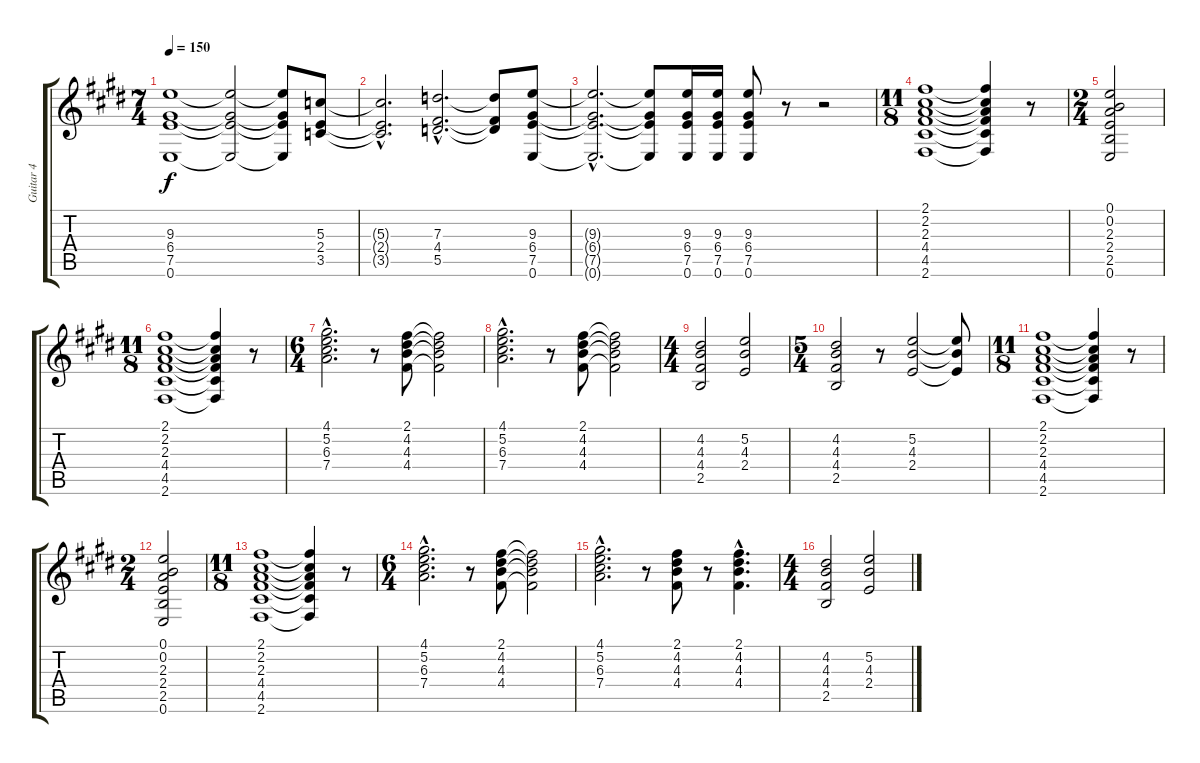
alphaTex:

\track ("Guitar 4" "Guitar 4") {instrument distortionguitar}
\staff {score tabs}
\tuning (E4 B3 G3 D3 A2 E2) {hide}
\ts (7 4)
\tempo 150
\clef g2
\ks e
(9.3{t} 6.4{t} 7.5{t} 0.6{t}).1{dy f} (9.3{t} 6.4{t} 7.5{t} 0.6{t}).2 (9.3{t} 6.4{t} 7.5{t} 0.6{t}).8 (5.3 2.4 3.5).8 |
(5.3{hac t} 2.4{hac t} 3.5{hac t}).2{d} (7.3{hac} 4.4{hac} 5.5{hac}).2{d} (7.3{t} 4.4{t} 5.5{t}).8 (9.3 6.4 7.5 0.6).8 |
(9.3{hac t} 6.4{hac t} 7.5{hac t} 0.6{hac t}).2{d} (9.3{t} 6.4{t} 7.5{t} 0.6{t}).8 (9.3 6.4 7.5 0.6).16 (9.3 6.4 7.5 0.6).16 (9.3 6.4 7.5 0.6).8 r.8 r.2 |
\ts (11 8)
\section ("" "")
(2.1 2.2 2.3 4.4 4.5 2.6).1{volume 11} (2.1{t} 2.2{t} 2.3{t} 4.4{t} 4.5{t} 2.6{t}).4 r.8 |
\ts (2 4)
(0.1 0.2 2.3 2.4 2.5 0.6).2 |
\ts (11 8)
(2.1 2.2 2.3 4.4 4.5 2.6).1 (2.1{t} 2.2{t} 2.3{t} 4.4{t} 4.5{t} 2.6{t}).4 r.8 |
\ts (6 4)
(4.1{hac} 5.2{hac} 6.3{hac} 7.4{hac}).2{d} r.8 (2.1 4.2 4.3 4.4).8 (2.1{t} 4.2{t} 4.3{t} 4.4{t}).2 |
(4.1{hac} 5.2{hac} 6.3{hac} 7.4{hac}).2{d} r.8 (2.1 4.2 4.3 4.4).8 (2.1{t} 4.2{t} 4.3{t} 4.4{t}).2 |
\ts (4 4)
(4.2 4.3 4.4 2.5).2 (5.2 4.3 2.4).2 |
\ts (5 4)
(4.2 4.3 4.4 2.5).2 r.8 (5.2 4.3 2.4).2 (5.2{t} 4.3{t} 2.4{t}).8 |
\ts (11 8)
(2.1 2.2 2.3 4.4 4.5 2.6).1 (2.1{t} 2.2{t} 2.3{t} 4.4{t} 4.5{t} 2.6{t}).4 r.8 |
\ts (2 4)
(0.1 0.2 2.3 2.4 2.5 0.6).2 |
\ts (11 8)
(2.1 2.2 2.3 4.4 4.5 2.6).1 (2.1{t} 2.2{t} 2.3{t} 4.4{t} 4.5{t} 2.6{t}).4 r.8 |
\ts (6 4)
(4.1{hac} 5.2{hac} 6.3{hac} 7.4{hac}).2{d} r.8 (2.1 4.2 4.3 4.4).8 (2.1{t} 4.2{t} 4.3{t} 4.4{t}).2 |
(4.1{hac} 5.2{hac} 6.3{hac} 7.4{hac}).2{d} r.8 (2.1 4.2 4.3 4.4).8 r.8 (2.1{hac} 4.2{hac} 4.3{hac} 4.4{hac}).4{d} |
\ts (4 4)
(4.2 4.3 4.4 2.5).2 (5.2 4.3 2.4).2
